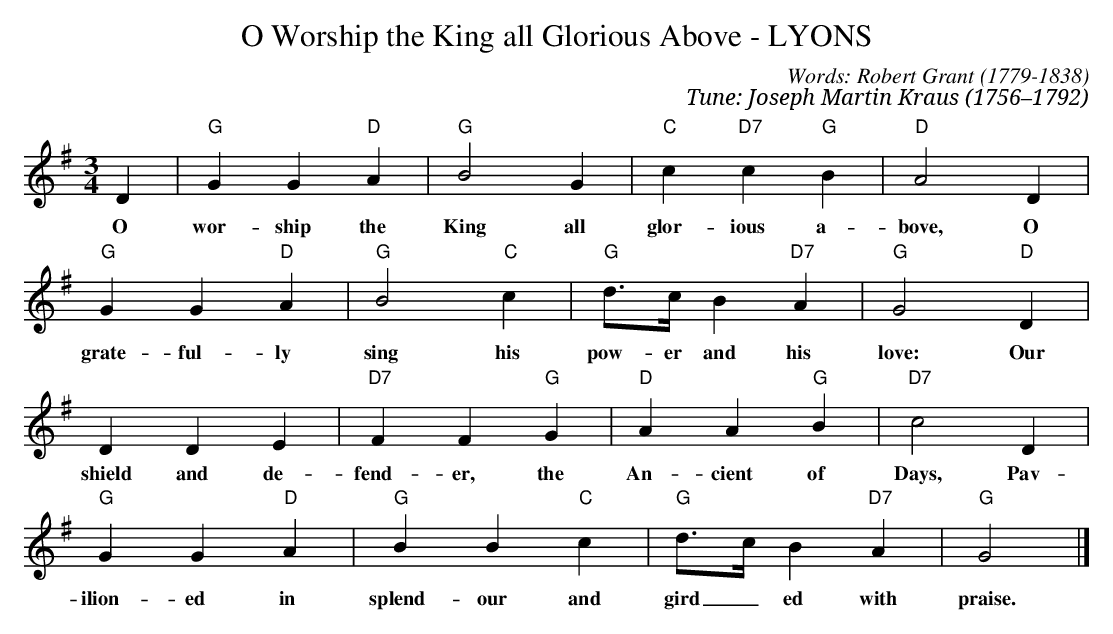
X:1
T:O Worship the King all Glorious Above - LYONS
C:Words: Robert Grant (1779-1838)
C:Tune: Joseph Martin Kraus (1756–1792)
M:3/4
L:1/4
K:Gmaj
D | "G"GG"D"A | "G"B2 G | "C"c"D7"c "G"B | "D"A2 D |
w:O wor-ship the King all glor-ious a-bove, O
"G"GG"D"A | "G"B2 "C"c | "G"d/2>c/2 B "D7"A | "G"G2 "D"D |
w:grate-ful-ly sing his pow-er and his love: Our
DDE | "D7"FF "G"G | "D"AA"G"B | "D7"c2 D |
w:shield and de-fend-er, the An-cient of Days, Pav-
"G"GG"D"A | "G"BB "C"c | "G"d/2>c/2 B "D7"A | "G"G2 |]
w:ilion-ed in splend-our and gird_ed with praise.
